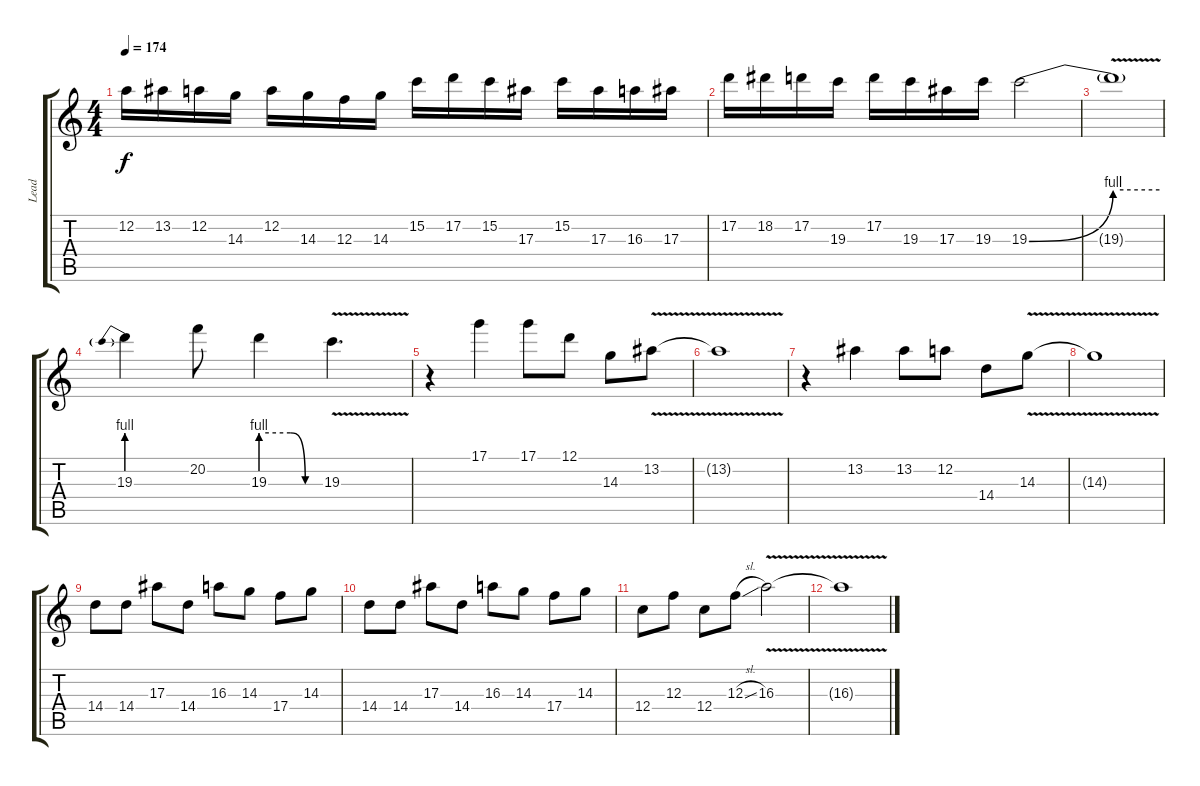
\track ("Lead" "Lead") {instrument overdrivenguitar}
\staff {score tabs}
\tuning (D4 A3 F3 C3 G2 D2) {hide}
\ts (4 4)
\tempo 174
\clef g2
\ks c
12.2.16{dy f} 13.2.16 12.2.16 14.3.16 12.2.16 14.3.16 12.3.16 14.3.16 15.2.16 17.2.16 15.2.16 17.3.16 15.2.16 17.3.16 16.3.16 17.3.16 |
17.2.16 18.2.16 17.2.16 19.3.16 17.2.16 19.3.16 17.3.16 19.3.16 19.3{be (bend 0 0 60 4)}.2 |
19.3{be (hold 0 4 60 4) v t}.1 |
19.3{be (prebend 0 4 60 4)}.4 20.2.8 19.3{be (custom 0 4 30 4 45 0 58 0 60 0)}.4 19.3{v}.4{d} |
r.4 17.1.4 17.1.8 12.1.8 14.3.8 13.2{v}.8 |
13.2{t}.1 |
r.4 13.2.4 13.2.8 12.2.8 14.4.8 14.3{v}.8 |
14.3{t}.1 |
14.4.8 14.4.8 17.3.8 14.4.8 16.3.8 14.3.8 17.4.8 14.3.8 |
14.4.8 14.4.8 17.3.8 14.4.8 16.3.8 14.3.8 17.4.8 14.3.8 |
12.4.8 12.3.8 12.4.8 12.3{sl}.8 16.3{v}.2 |
16.3{t}.1
